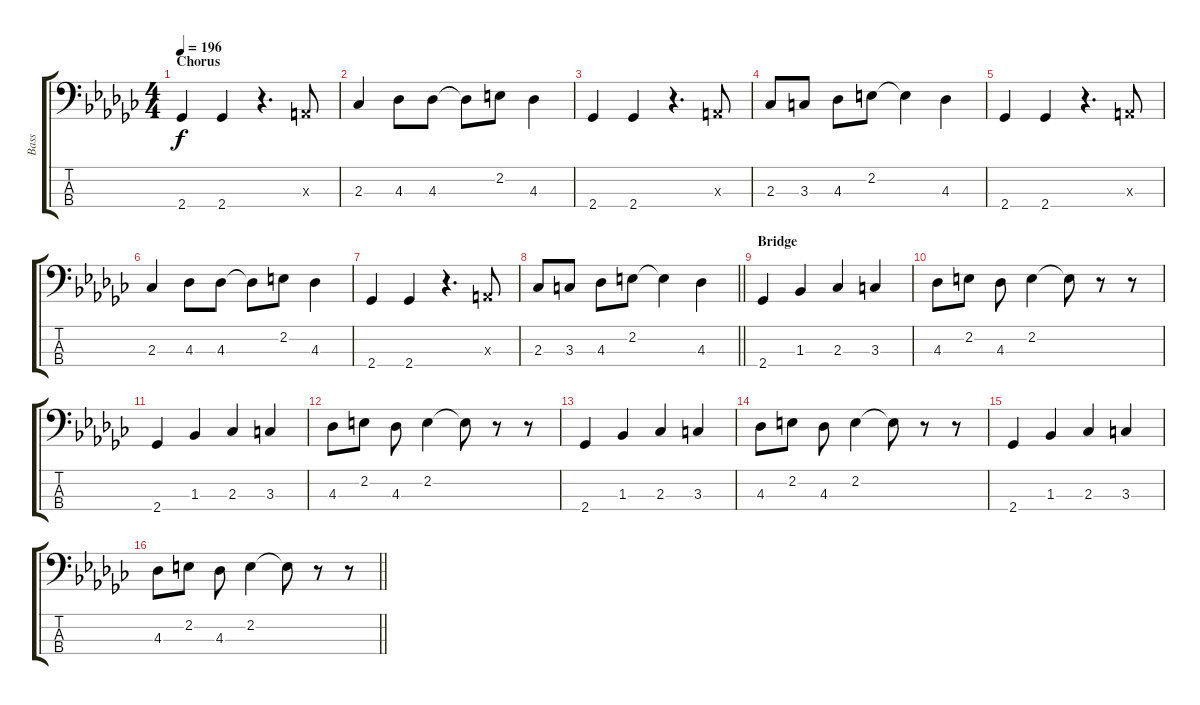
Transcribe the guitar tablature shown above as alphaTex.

\track ("Bass" "Bass") {instrument electricbassfinger}
\staff {score tabs}
\tuning (G2 D2 A1 E1) {hide}
\ts (4 4)
\section ("" "Chorus")
\tempo 196
\clef f4
\ks gb
2.4.4{dy f} 2.4.4 r.4{d} 0.3{x}.8 |
2.3.4 4.3.8 4.3.8 4.3{t}.8 2.2.8 4.3.4 |
2.4.4 2.4.4 r.4{d} 0.3{x}.8 |
2.3.8 3.3.8 4.3.8 2.2.8 2.2{t}.4 4.3.4 |
2.4.4 2.4.4 r.4{d} 0.3{x}.8 |
2.3.4 4.3.8 4.3.8 4.3{t}.8 2.2.8 4.3.4 |
2.4.4 2.4.4 r.4{d} 0.3{x}.8 |
\barLineRight lightlight
2.3.8 3.3.8 4.3.8 2.2.8 2.2{t}.4 4.3.4 |
\section ("" "Bridge")
2.4.4 1.3.4 2.3.4 3.3.4 |
4.3.8 2.2.8 4.3.8 2.2.4 2.2{t}.8 r.8 r.8 |
2.4.4 1.3.4 2.3.4 3.3.4 |
4.3.8 2.2.8 4.3.8 2.2.4 2.2{t}.8 r.8 r.8 |
2.4.4 1.3.4 2.3.4 3.3.4 |
4.3.8 2.2.8 4.3.8 2.2.4 2.2{t}.8 r.8 r.8 |
2.4.4 1.3.4 2.3.4 3.3.4 |
\barLineRight lightlight
4.3.8 2.2.8 4.3.8 2.2.4 2.2{t}.8 r.8 r.8
